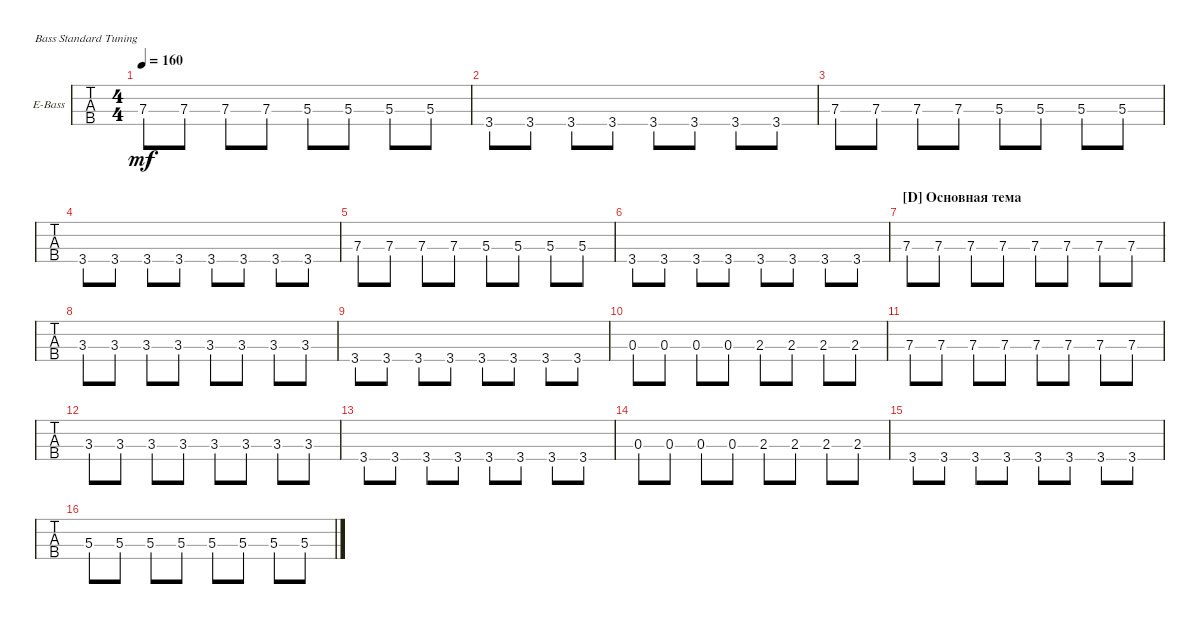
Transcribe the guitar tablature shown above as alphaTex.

\bracketExtendMode groupsimilarinstruments
\firstSystemTrackNameOrientation horizontal
\otherSystemsTrackNameOrientation horizontal
\track ("Electric Bass" "E-Bass") {instrument electricbassfinger}
\staff {tabs}
\tuning (G2 D2 A1 E1)
\ts (4 4)
\tempo 160
\clef f4
\scale
0.333333
\ks c
7.3.8{dy mf} 7.3.8 7.3.8 7.3.8 5.3.8 5.3.8 5.3.8 5.3.8 |
\scale
0.333333 3.4.8 3.4.8 3.4.8 3.4.8 3.4.8 3.4.8 3.4.8 3.4.8 |
\scale
0.333333 7.3.8 7.3.8 7.3.8 7.3.8 5.3.8 5.3.8 5.3.8 5.3.8 |
\scale
0.333333 3.4.8 3.4.8 3.4.8 3.4.8 3.4.8 3.4.8 3.4.8 3.4.8 |
\scale
0.333333 7.3.8 7.3.8 7.3.8 7.3.8 5.3.8 5.3.8 5.3.8 5.3.8 |
\scale
0.333333 3.4.8 3.4.8 3.4.8 3.4.8 3.4.8 3.4.8 3.4.8 3.4.8 |
\section ("D" "Основная тема")
\scale
0.333333 7.3.8 7.3.8 7.3.8 7.3.8 7.3.8 7.3.8 7.3.8 7.3.8 |
\scale
0.333333 3.3.8 3.3.8 3.3.8 3.3.8 3.3.8 3.3.8 3.3.8 3.3.8 |
\scale
0.333333 3.4.8 3.4.8 3.4.8 3.4.8 3.4.8 3.4.8 3.4.8 3.4.8 |
\scale
0.333333 0.3.8 0.3.8 0.3.8 0.3.8 2.3.8 2.3.8 2.3.8 2.3.8 |
\scale
0.333333 7.3.8 7.3.8 7.3.8 7.3.8 7.3.8 7.3.8 7.3.8 7.3.8 |
\scale
0.333333 3.3.8 3.3.8 3.3.8 3.3.8 3.3.8 3.3.8 3.3.8 3.3.8 |
\scale
0.333333 3.4.8 3.4.8 3.4.8 3.4.8 3.4.8 3.4.8 3.4.8 3.4.8 |
\scale
0.333333 0.3.8 0.3.8 0.3.8 0.3.8 2.3.8 2.3.8 2.3.8 2.3.8 |
\scale
0.333333 3.4.8 3.4.8 3.4.8 3.4.8 3.4.8 3.4.8 3.4.8 3.4.8 |
\scale
0.333333 5.3.8 5.3.8 5.3.8 5.3.8 5.3.8 5.3.8 5.3.8 5.3.8
